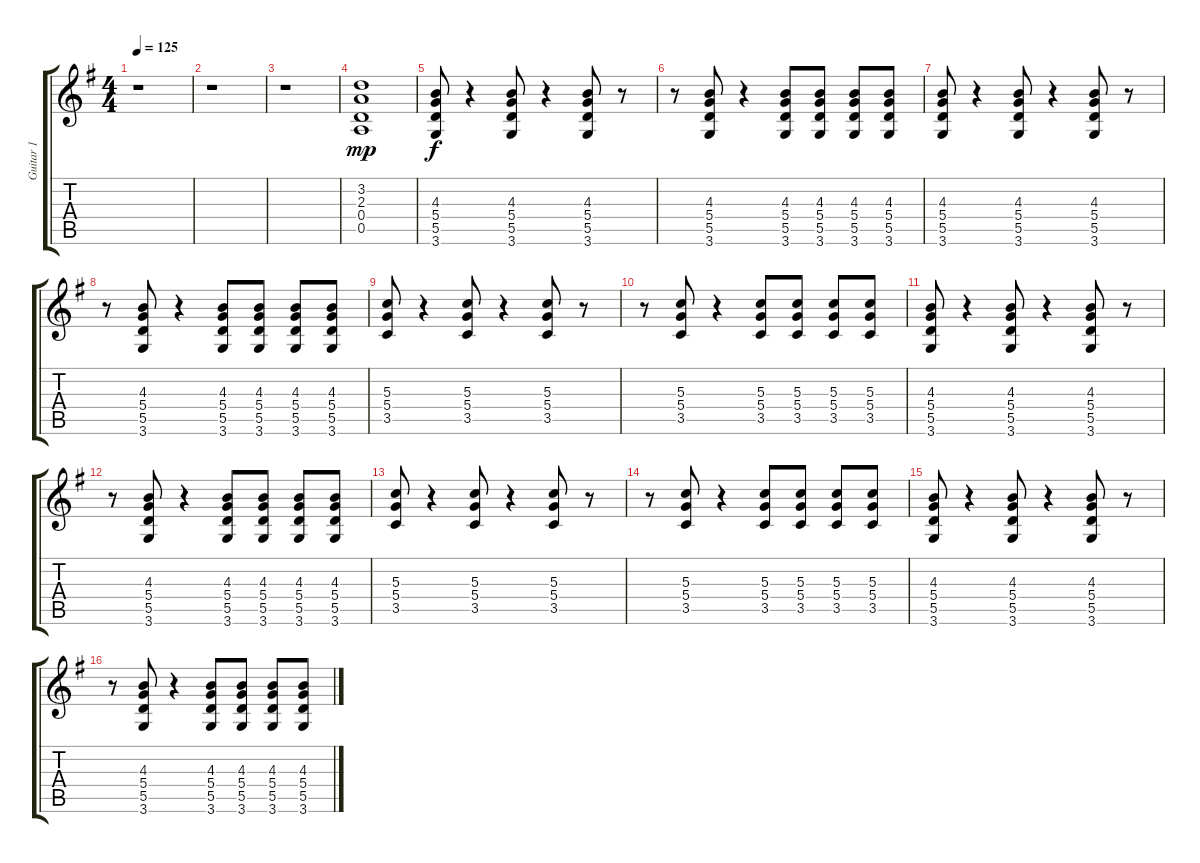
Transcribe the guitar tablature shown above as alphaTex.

\track ("Guitar 1" "Guitar 1") {instrument overdrivenguitar}
\staff {score tabs}
\tuning (E4 B3 G3 D3 A2 E2) {hide}
\ts (4 4)
\tempo 125
\clef g2
\ks g
r.1{dy mp} |
r.1 |
r.1 |
(3.2 2.3 0.4 0.5).1 |
(4.3 5.4 5.5 3.6).8{dy f} r.4 (4.3 5.4 5.5 3.6).8 r.4 (4.3 5.4 5.5 3.6).8 r.8 |
r.8 (4.3 5.4 5.5 3.6).8 r.4 (4.3 5.4 5.5 3.6).8 (4.3 5.4 5.5 3.6).8 (4.3 5.4 5.5 3.6).8 (4.3 5.4 5.5 3.6).8 |
(4.3 5.4 5.5 3.6).8 r.4 (4.3 5.4 5.5 3.6).8 r.4 (4.3 5.4 5.5 3.6).8 r.8 |
r.8 (4.3 5.4 5.5 3.6).8 r.4 (4.3 5.4 5.5 3.6).8 (4.3 5.4 5.5 3.6).8 (4.3 5.4 5.5 3.6).8 (4.3 5.4 5.5 3.6).8 |
(5.3 5.4 3.5).8 r.4 (5.3 5.4 3.5).8 r.4 (5.3 5.4 3.5).8 r.8 |
r.8 (5.3 5.4 3.5).8 r.4 (5.3 5.4 3.5).8 (5.3 5.4 3.5).8 (5.3 5.4 3.5).8 (5.3 5.4 3.5).8 |
(4.3 5.4 5.5 3.6).8 r.4 (4.3 5.4 5.5 3.6).8 r.4 (4.3 5.4 5.5 3.6).8 r.8 |
r.8 (4.3 5.4 5.5 3.6).8 r.4 (4.3 5.4 5.5 3.6).8 (4.3 5.4 5.5 3.6).8 (4.3 5.4 5.5 3.6).8 (4.3 5.4 5.5 3.6).8 |
(5.3 5.4 3.5).8 r.4 (5.3 5.4 3.5).8 r.4 (5.3 5.4 3.5).8 r.8 |
r.8 (5.3 5.4 3.5).8 r.4 (5.3 5.4 3.5).8 (5.3 5.4 3.5).8 (5.3 5.4 3.5).8 (5.3 5.4 3.5).8 |
(4.3 5.4 5.5 3.6).8 r.4 (4.3 5.4 5.5 3.6).8 r.4 (4.3 5.4 5.5 3.6).8 r.8 |
r.8 (4.3 5.4 5.5 3.6).8 r.4 (4.3 5.4 5.5 3.6).8 (4.3 5.4 5.5 3.6).8 (4.3 5.4 5.5 3.6).8 (4.3 5.4 5.5 3.6).8
